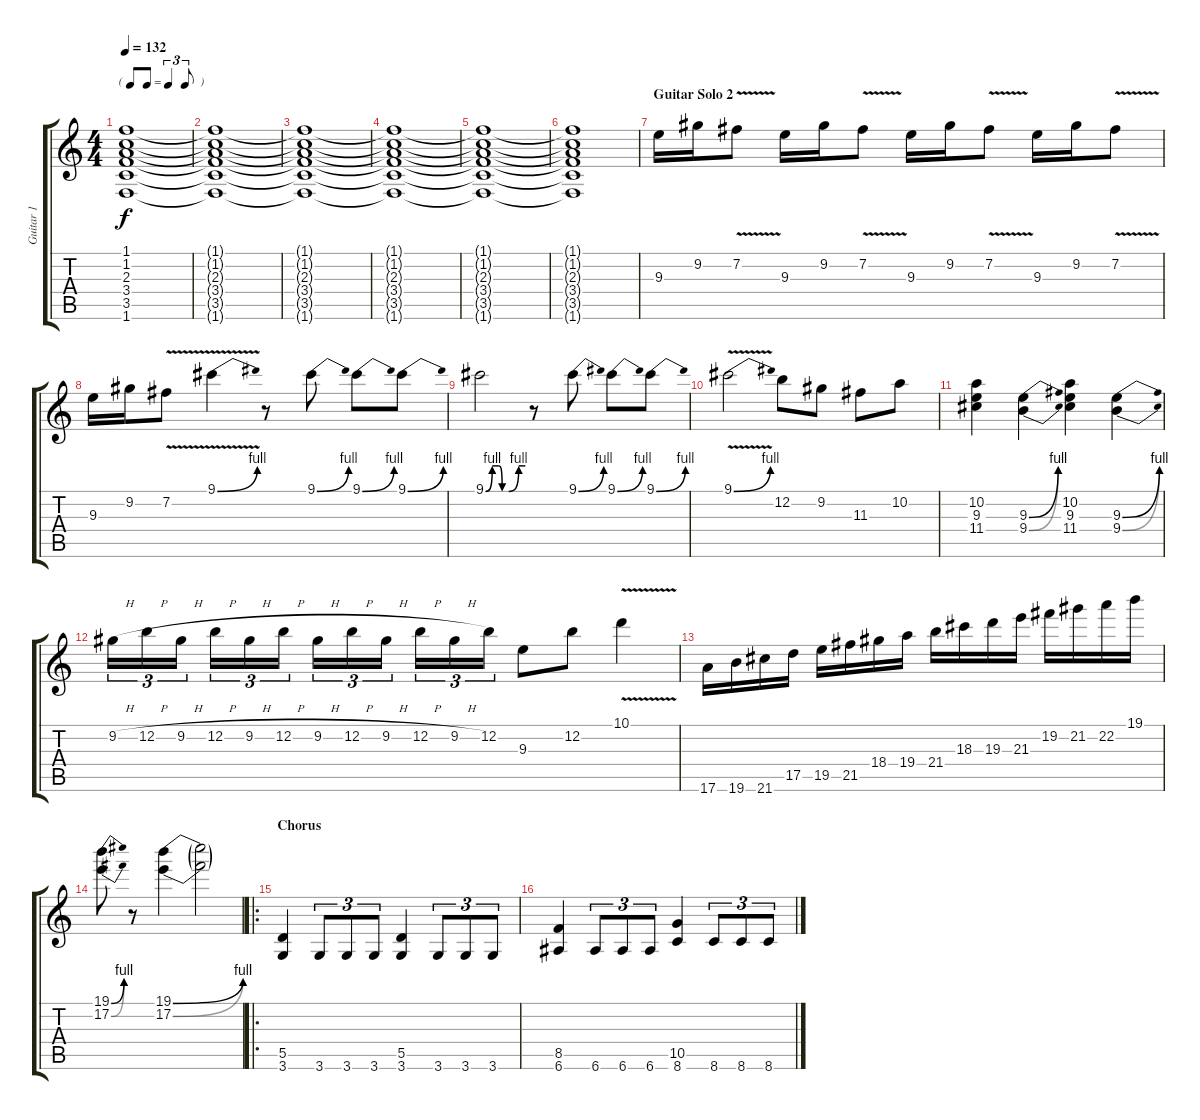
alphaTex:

\track ("Guitar 1" "Guitar 1") {instrument distortionguitar}
\staff {score tabs}
\tuning (E4 B3 G3 D3 A2 E2) {hide}
\ts (4 4)
\tf triplet8th
\tempo 132
\clef g2
\ks c
(1.1{t} 1.2{t} 2.3{t} 3.4{t} 3.5{t} 1.6{t}).1{dy f} |
(1.1{t} 1.2{t} 2.3{t} 3.4{t} 3.5{t} 1.6{t}).1 |
(1.1{t} 1.2{t} 2.3{t} 3.4{t} 3.5{t} 1.6{t}).1 |
(1.1{t} 1.2{t} 2.3{t} 3.4{t} 3.5{t} 1.6{t}).1 |
(1.1{t} 1.2{t} 2.3{t} 3.4{t} 3.5{t} 1.6{t}).1 |
(1.1{t} 1.2{t} 2.3{t} 3.4{t} 3.5{t} 1.6{t}).1 |
\section ("" "Guitar Solo 2")
9.3.16{volume 16} 9.2.16 7.2{v}.8 9.3.16 9.2.16 7.2{v}.8 9.3.16 9.2.16 7.2{v}.8 9.3.16 9.2.16 7.2{v}.8 |
9.3.16 9.2.16 7.2{v}.8 9.1{be (bend 0 0 60 4) v}.4 r.8 9.1{be (bend 0 0 60 4)}.8 9.1{be (bend 0 0 60 4)}.8 9.1{be (bend 0 0 60 4)}.8 |
9.1{be (custom 0 0 10 4 20 4 25 0 35 0 50 4 60 4)}.2 r.8 9.1{be (bend 0 0 60 4)}.8 9.1{be (bend 0 0 60 4)}.8 9.1{be (bend 0 0 60 4)}.8 |
9.1{be (bend 0 0 60 4) v}.2 12.2.8 9.2.8 11.3.8 10.2.8 |
(10.2 9.3 11.4).4 (9.3{be (bend 0 0 60 4)} 9.4{be (bend 0 0 60 4)}).4 (10.2 9.3 11.4).4 (9.3{be (bend 0 0 60 4)} 9.4{be (bend 0 0 60 4)}).4 |
9.2{h}.16{tu (3 2)} 12.2{h}.16{tu (3 2)} 9.2{h}.16{tu (3 2)} 12.2{h}.16{tu (3 2)} 9.2{h}.16{tu (3 2)} 12.2{h}.16{tu (3 2)} 9.2{h}.16{tu (3 2)} 12.2{h}.16{tu (3 2)} 9.2{h}.16{tu (3 2)} 12.2{h}.16{tu (3 2)} 9.2{h}.16{tu (3 2)} 12.2.16{tu (3 2)} 9.3.8 12.2.8 10.1{v}.4 |
17.6.16 19.6.16 21.6.16 17.5.16 19.5.16 21.5.16 18.4.16 19.4.16 21.4.16 18.3.16 19.3.16 21.3.16 19.2.16 21.2.16 22.2.16 19.1.16 |
(19.1{be (bend 0 0 60 4)} 17.2{be (bend 0 0 60 4)}).8 r.8 (19.1{be (bend 0 0 60 4)} 17.2{be (bend 0 0 60 4)}).4 (19.1{t} 17.2{t}).2 |
\ro
\section ("" "Chorus")
(5.5 3.6).4 3.6.8{tu (3 2)} 3.6.8{tu (3 2)} 3.6.8{tu (3 2)} (5.5 3.6).4 3.6.8{tu (3 2)} 3.6.8{tu (3 2)} 3.6.8{tu (3 2)} |
(8.5 6.6).4 6.6.8{tu (3 2)} 6.6.8{tu (3 2)} 6.6.8{tu (3 2)} (10.5 8.6).4 8.6.8{tu (3 2)} 8.6.8{tu (3 2)} 8.6.8{tu (3 2)}
